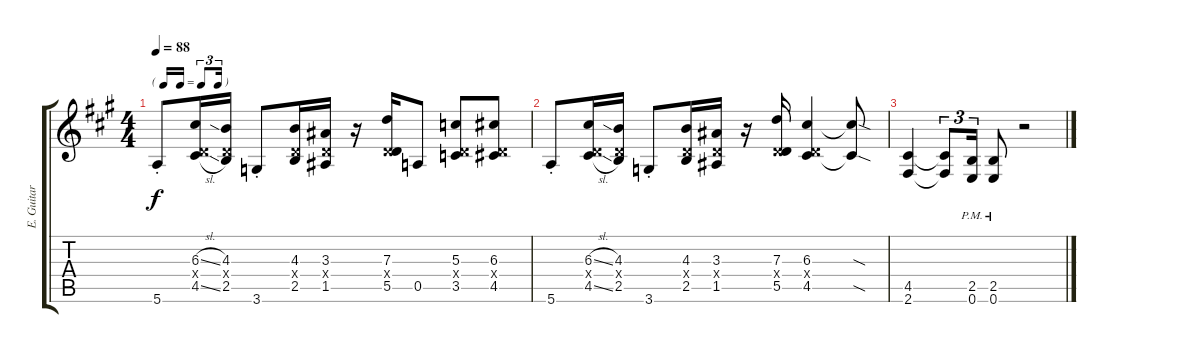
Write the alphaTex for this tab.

\track ("E. Guitar I" "E. Guitar ") {instrument overdrivenguitar}
\staff {score tabs}
\tuning (E4 B3 G3 D3 A2 E2) {hide}
\ts (4 4)
\tf triplet16th
\tempo 88
\clef g2
\ks a
5.6{st}.8{dy f} (6.3{sl} 0.4{x} 4.5{sl}).16 (4.3 0.4{x} 2.5).16 3.6{st}.8 (4.3 0.4{x} 2.5).16 (3.3 0.4{x} 1.5).16 r.16 (7.3 0.4{x} 5.5).16 0.5.8 (5.3 0.4{x} 3.5).8 (6.3 0.4{x} 4.5).8 |
5.6{st}.8 (6.3{sl} 0.4{x} 4.5{sl}).16 (4.3 0.4{x} 2.5).16 3.6{st}.8 (4.3 0.4{x} 2.5).16 (3.3 0.4{x} 1.5).16 r.16 (7.3 0.4{x} 5.5).16 (6.3 0.4{x} 4.5).4 (6.3{sod t} 4.5{sod t}).8 |
(4.5 2.6).4 (4.5{t} 2.6{t}).8{tu (3 2)} (2.5{pm} 0.6{pm}).16{tu (3 2)} (2.5{pm} 0.6{pm}).8 r.2
